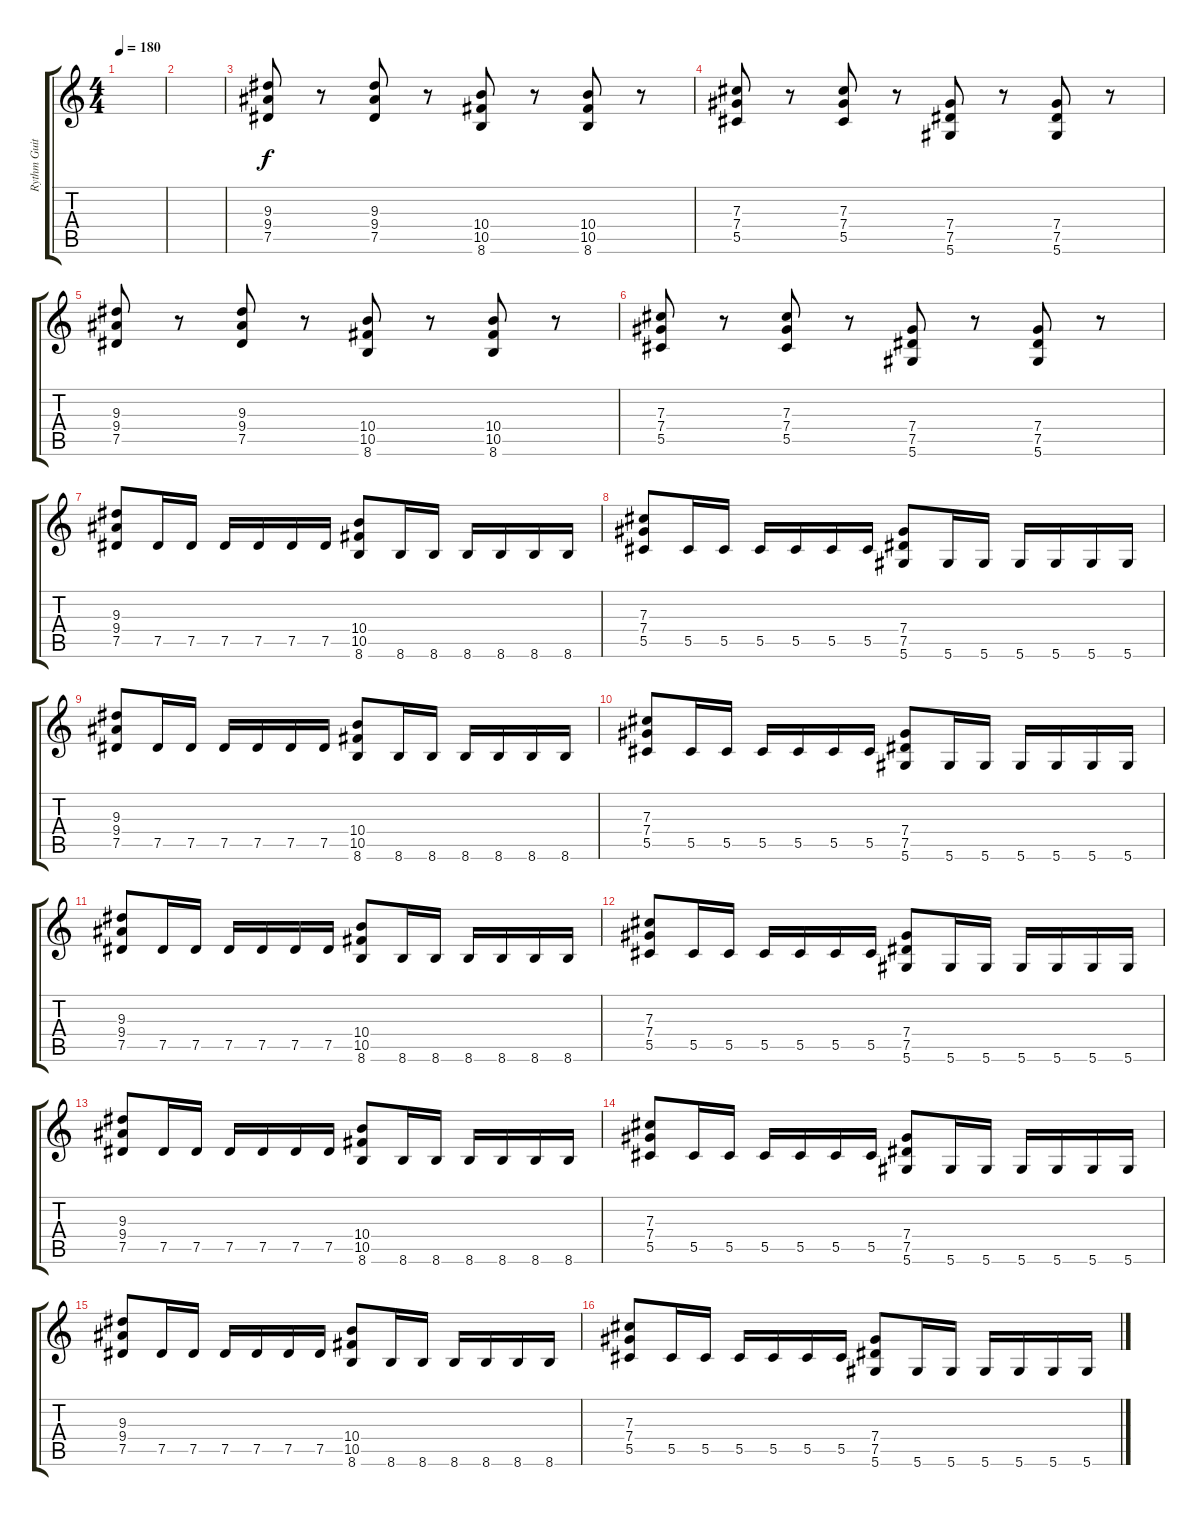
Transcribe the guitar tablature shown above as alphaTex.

\track ("Rythm Guitar" "Rythm Guit") {instrument distortionguitar}
\staff {score tabs}
\tuning (Eb4 Bb3 Gb3 Db3 Ab2 Eb2) {hide}
\ts (4 4)
\tempo 180
\clef g2
\ks c
|
|
(9.3 9.4 7.5).8 r.8 (9.3 9.4 7.5).8 r.8 (10.4 10.5 8.6).8 r.8 (10.4 10.5 8.6).8 r.8 |
(7.3 7.4 5.5).8 r.8 (7.3 7.4 5.5).8 r.8 (7.4 7.5 5.6).8 r.8 (7.4 7.5 5.6).8 r.8 |
(9.3 9.4 7.5).8 r.8 (9.3 9.4 7.5).8 r.8 (10.4 10.5 8.6).8 r.8 (10.4 10.5 8.6).8 r.8 |
(7.3 7.4 5.5).8 r.8 (7.3 7.4 5.5).8 r.8 (7.4 7.5 5.6).8 r.8 (7.4 7.5 5.6).8 r.8 |
(9.3 9.4 7.5).8 7.5.16 7.5.16 7.5.16 7.5.16 7.5.16 7.5.16 (10.4 10.5 8.6).8 8.6.16 8.6.16 8.6.16 8.6.16 8.6.16 8.6.16 |
(7.3 7.4 5.5).8 5.5.16 5.5.16 5.5.16 5.5.16 5.5.16 5.5.16 (7.4 7.5 5.6).8 5.6.16 5.6.16 5.6.16 5.6.16 5.6.16 5.6.16 |
(9.3 9.4 7.5).8 7.5.16 7.5.16 7.5.16 7.5.16 7.5.16 7.5.16 (10.4 10.5 8.6).8 8.6.16 8.6.16 8.6.16 8.6.16 8.6.16 8.6.16 |
(7.3 7.4 5.5).8 5.5.16 5.5.16 5.5.16 5.5.16 5.5.16 5.5.16 (7.4 7.5 5.6).8 5.6.16 5.6.16 5.6.16 5.6.16 5.6.16 5.6.16 |
(9.3 9.4 7.5).8 7.5.16 7.5.16 7.5.16 7.5.16 7.5.16 7.5.16 (10.4 10.5 8.6).8 8.6.16 8.6.16 8.6.16 8.6.16 8.6.16 8.6.16 |
(7.3 7.4 5.5).8 5.5.16 5.5.16 5.5.16 5.5.16 5.5.16 5.5.16 (7.4 7.5 5.6).8 5.6.16 5.6.16 5.6.16 5.6.16 5.6.16 5.6.16 |
(9.3 9.4 7.5).8 7.5.16 7.5.16 7.5.16 7.5.16 7.5.16 7.5.16 (10.4 10.5 8.6).8 8.6.16 8.6.16 8.6.16 8.6.16 8.6.16 8.6.16 |
(7.3 7.4 5.5).8 5.5.16 5.5.16 5.5.16 5.5.16 5.5.16 5.5.16 (7.4 7.5 5.6).8 5.6.16 5.6.16 5.6.16 5.6.16 5.6.16 5.6.16 |
(9.3 9.4 7.5).8 7.5.16 7.5.16 7.5.16 7.5.16 7.5.16 7.5.16 (10.4 10.5 8.6).8 8.6.16 8.6.16 8.6.16 8.6.16 8.6.16 8.6.16 |
(7.3 7.4 5.5).8 5.5.16 5.5.16 5.5.16 5.5.16 5.5.16 5.5.16 (7.4 7.5 5.6).8 5.6.16 5.6.16 5.6.16 5.6.16 5.6.16 5.6.16
